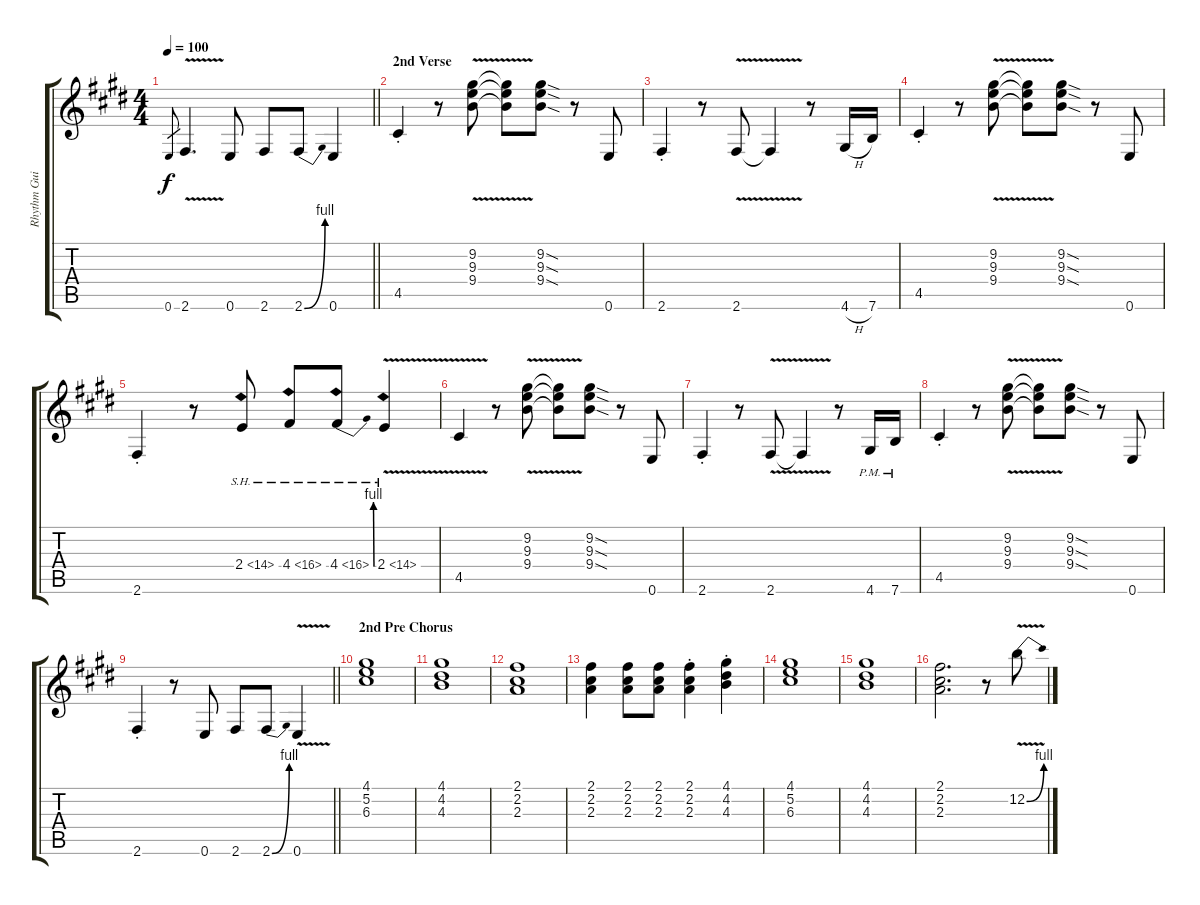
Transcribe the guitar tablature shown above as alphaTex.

\track ("Rhythm Guitar" "Rhythm Gui") {instrument overdrivenguitar}
\staff {score tabs}
\tuning (E4 B3 G3 D3 A2 E2) {hide}
\ts (4 4)
\tempo 100
\clef g2
\barLineRight lightlight
\ks c#minor
0.6.8{gr dy f} 2.6{v}.4{d} 0.6.8 2.6.8 2.6{be (bend 0 0 60 4)}.8 0.6.4 |
\section ("" "2nd Verse")
4.5{st}.4 r.8 (9.2{v} 9.3{v} 9.4{v}).8 (9.2{t} 9.3{t} 9.4{t}).8 (9.2{sod} 9.3{sod} 9.4{sod}).8 r.8 0.6.8 |
2.6{st}.4 r.8 2.6{v}.8 2.6{t}.4 r.8 4.6{h}.16 7.6.16 |
4.5{st}.4 r.8 (9.2{v} 9.3{v} 9.4{v}).8 (9.2{t} 9.3{t} 9.4{t}).8 (9.2{sod} 9.3{sod} 9.4{sod}).8 r.8 0.6.8 |
2.6{st}.4 r.8 2.4{sh 12}.8 4.4{sh 12}.8 4.4{be (bend 0 0 60 4) sh 12}.8 2.4{sh 12 v}.4 |
4.5{v}.4 r.8 (9.2{v} 9.3{v} 9.4{v}).8 (9.2{t} 9.3{t} 9.4{t}).8 (9.2{sod} 9.3{sod} 9.4{sod}).8 r.8 0.6.8 |
2.6{st}.4 r.8 2.6{v}.8 2.6{t}.4 r.8 4.6{pm}.16 7.6{pm}.16 |
4.5{st}.4 r.8 (9.2{v} 9.3{v} 9.4{v}).8 (9.2{t} 9.3{t} 9.4{t}).8 (9.2{sod} 9.3{sod} 9.4{sod}).8 r.8 0.6.8 |
\barLineRight lightlight
2.6{st}.4 r.8 0.6.8 2.6.8 2.6{be (bend 0 0 60 4)}.8 0.6{v}.4 |
\section ("" "2nd Pre Chorus")
(4.1 5.2 6.3).1 |
(4.1 4.2 4.3).1 |
(2.1 2.2 2.3).1 |
(2.1 2.2 2.3).4 (2.1 2.2 2.3).8 (2.1 2.2 2.3).8 (2.1{st} 2.2{st} 2.3{st}).4 (4.1{st} 4.2{st} 4.3{st}).4 |
(4.1 5.2 6.3).1 |
(4.1 4.2 4.3).1 |
(2.1 2.2 2.3).2{d} r.8 12.2{be (bend 0 0 60 4) v}.8
